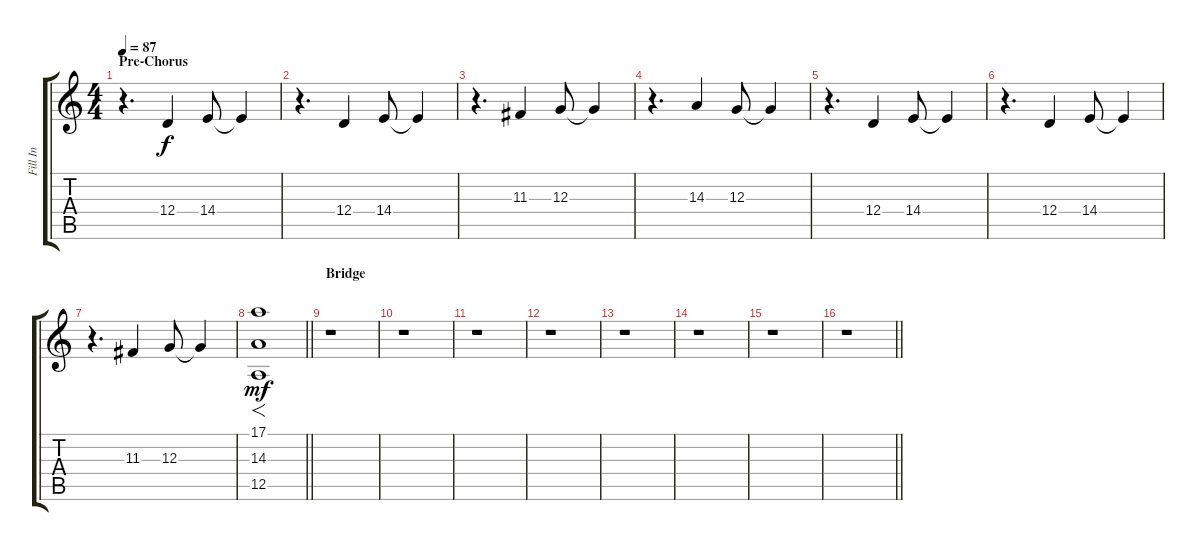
\track ("Fill In" "Fill In") {instrument lead5charang}
\staff {score tabs}
\tuning (E4 B3 G3 D3 A2 E2) {hide}
\ts (4 4)
\section ("" "Pre-Chorus")
\tempo 87
\clef g2
\ks c
r.4{d dy f} 12.4.4 14.4.8 14.4{t}.4 |
r.4{d} 12.4.4 14.4.8 14.4{t}.4 |
r.4{d} 11.3.4 12.3.8 12.3{t}.4 |
r.4{d} 14.3.4 12.3.8 12.3{t}.4 |
r.4{d} 12.4.4 14.4.8 14.4{t}.4 |
r.4{d} 12.4.4 14.4.8 14.4{t}.4 |
r.4{d} 11.3.4 12.3.8 12.3{t}.4 |
\barLineRight lightlight
(17.1 14.3 12.5).1{f dy mf} |
\section ("" "Bridge")
r.1 |
r.1 |
r.1 |
r.1 |
r.1 |
r.1 |
r.1 |
\barLineRight lightlight
r.1
